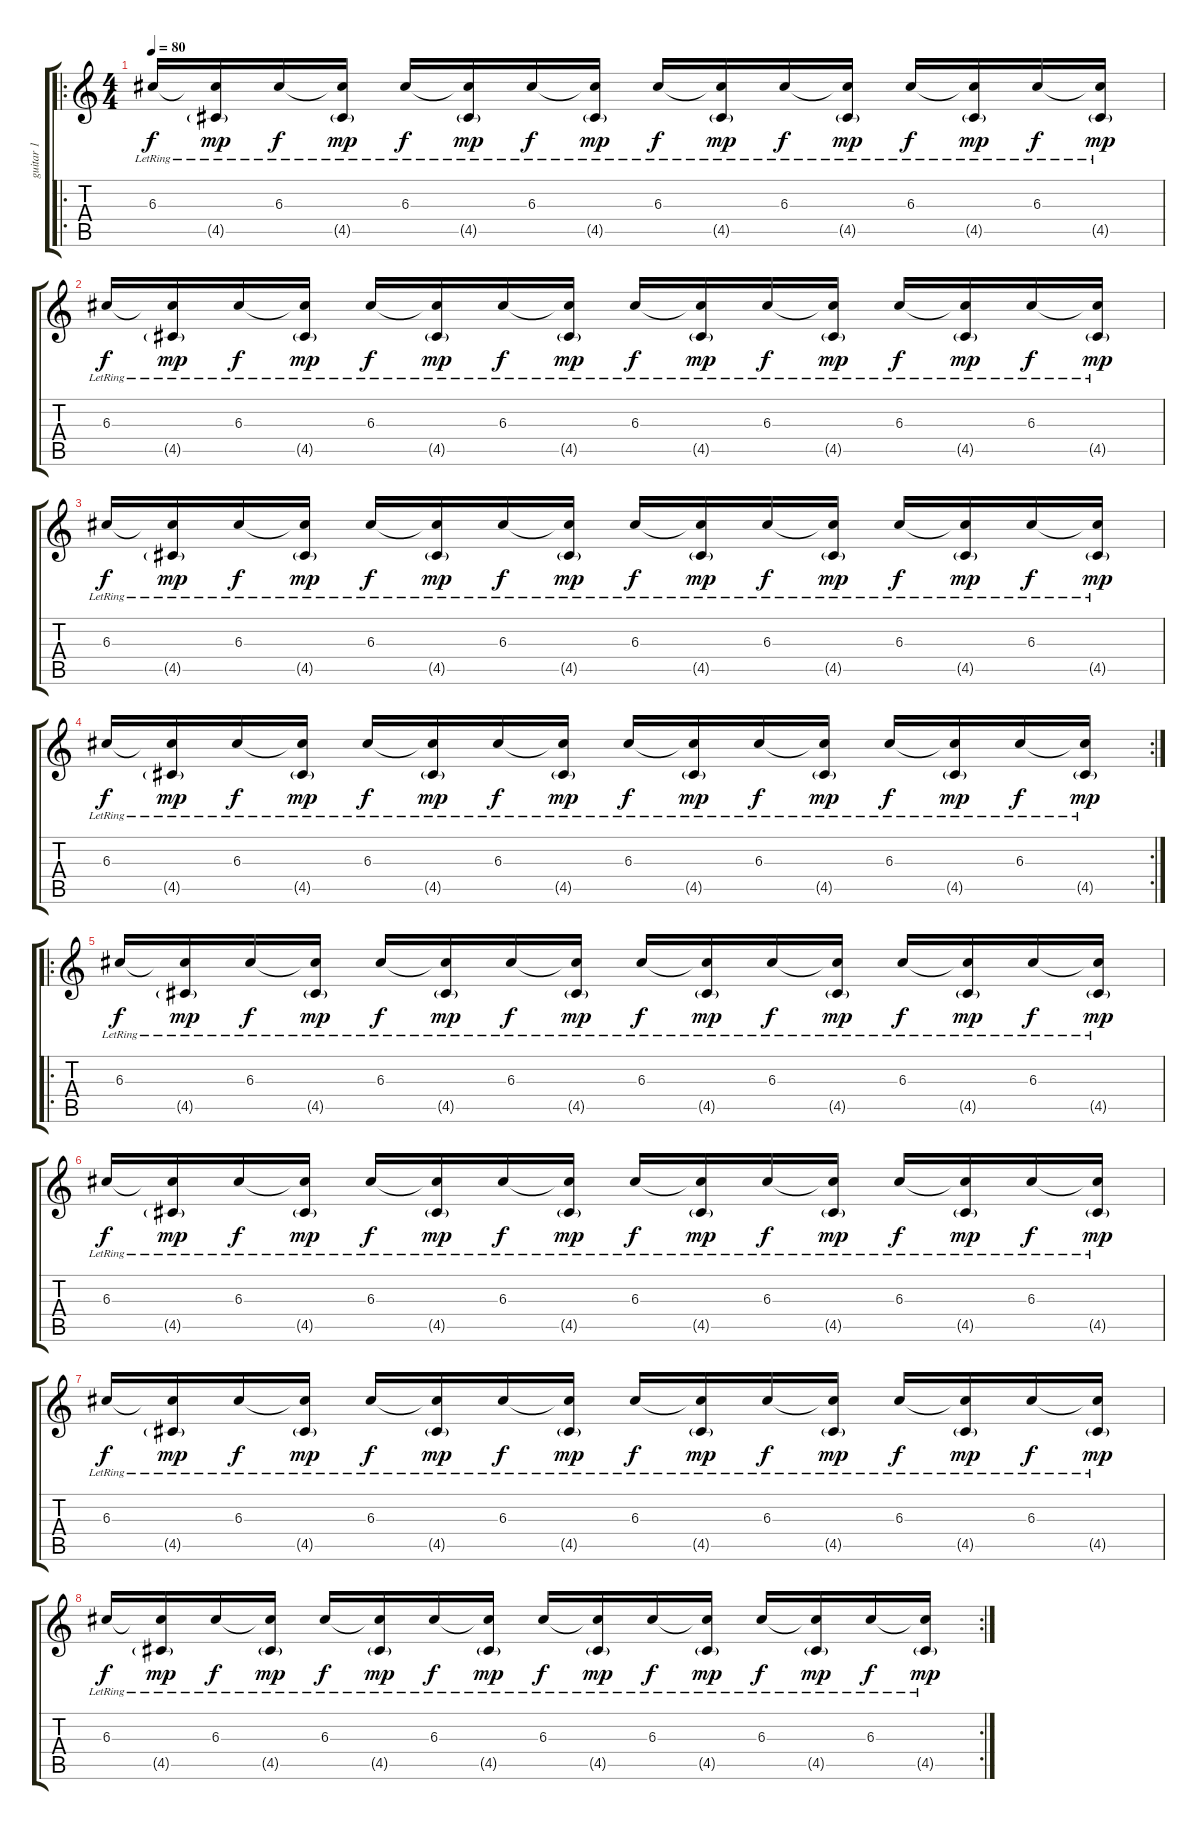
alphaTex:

\track ("guitar 1" "guitar 1") {instrument electricguitarclean}
\staff {score tabs}
\tuning (E4 B3 G3 D3 A2 E2) {hide}
\ro
\ts (4 4)
\tempo 80
\clef g2
\ks c
6.3{lr}.16{dy f} (6.3{t} 4.5{g lr}).16{dy mp} 6.3{lr}.16{dy f} (6.3{t} 4.5{g lr}).16{dy mp} 6.3{lr}.16{dy f} (6.3{t} 4.5{g lr}).16{dy mp} 6.3{lr}.16{dy f} (6.3{t} 4.5{g lr}).16{dy mp} 6.3{lr}.16{dy f} (6.3{t} 4.5{g lr}).16{dy mp} 6.3{lr}.16{dy f} (6.3{t} 4.5{g lr}).16{dy mp} 6.3{lr}.16{dy f} (6.3{t} 4.5{g lr}).16{dy mp} 6.3{lr}.16{dy f} (6.3{t} 4.5{g lr}).16{dy mp} |
6.3{lr}.16{dy f} (6.3{t} 4.5{g lr}).16{dy mp} 6.3{lr}.16{dy f} (6.3{t} 4.5{g lr}).16{dy mp} 6.3{lr}.16{dy f} (6.3{t} 4.5{g lr}).16{dy mp} 6.3{lr}.16{dy f} (6.3{t} 4.5{g lr}).16{dy mp} 6.3{lr}.16{dy f} (6.3{t} 4.5{g lr}).16{dy mp} 6.3{lr}.16{dy f} (6.3{t} 4.5{g lr}).16{dy mp} 6.3{lr}.16{dy f} (6.3{t} 4.5{g lr}).16{dy mp} 6.3{lr}.16{dy f} (6.3{t} 4.5{g lr}).16{dy mp} |
6.3{lr}.16{dy f} (6.3{t} 4.5{g lr}).16{dy mp} 6.3{lr}.16{dy f} (6.3{t} 4.5{g lr}).16{dy mp} 6.3{lr}.16{dy f} (6.3{t} 4.5{g lr}).16{dy mp} 6.3{lr}.16{dy f} (6.3{t} 4.5{g lr}).16{dy mp} 6.3{lr}.16{dy f} (6.3{t} 4.5{g lr}).16{dy mp} 6.3{lr}.16{dy f} (6.3{t} 4.5{g lr}).16{dy mp} 6.3{lr}.16{dy f} (6.3{t} 4.5{g lr}).16{dy mp} 6.3{lr}.16{dy f} (6.3{t} 4.5{g lr}).16{dy mp} |
\rc 2
6.3{lr}.16{dy f} (6.3{t} 4.5{g lr}).16{dy mp} 6.3{lr}.16{dy f} (6.3{t} 4.5{g lr}).16{dy mp} 6.3{lr}.16{dy f} (6.3{t} 4.5{g lr}).16{dy mp} 6.3{lr}.16{dy f} (6.3{t} 4.5{g lr}).16{dy mp} 6.3{lr}.16{dy f} (6.3{t} 4.5{g lr}).16{dy mp} 6.3{lr}.16{dy f} (6.3{t} 4.5{g lr}).16{dy mp} 6.3{lr}.16{dy f} (6.3{t} 4.5{g lr}).16{dy mp} 6.3{lr}.16{dy f} (6.3{t} 4.5{g lr}).16{dy mp} |
\ro
6.3{lr}.16{dy f} (6.3{t} 4.5{g lr}).16{dy mp} 6.3{lr}.16{dy f} (6.3{t} 4.5{g lr}).16{dy mp} 6.3{lr}.16{dy f} (6.3{t} 4.5{g lr}).16{dy mp} 6.3{lr}.16{dy f} (6.3{t} 4.5{g lr}).16{dy mp} 6.3{lr}.16{dy f} (6.3{t} 4.5{g lr}).16{dy mp} 6.3{lr}.16{dy f} (6.3{t} 4.5{g lr}).16{dy mp} 6.3{lr}.16{dy f} (6.3{t} 4.5{g lr}).16{dy mp} 6.3{lr}.16{dy f} (6.3{t} 4.5{g lr}).16{dy mp} |
6.3{lr}.16{dy f} (6.3{t} 4.5{g lr}).16{dy mp} 6.3{lr}.16{dy f} (6.3{t} 4.5{g lr}).16{dy mp} 6.3{lr}.16{dy f} (6.3{t} 4.5{g lr}).16{dy mp} 6.3{lr}.16{dy f} (6.3{t} 4.5{g lr}).16{dy mp} 6.3{lr}.16{dy f} (6.3{t} 4.5{g lr}).16{dy mp} 6.3{lr}.16{dy f} (6.3{t} 4.5{g lr}).16{dy mp} 6.3{lr}.16{dy f} (6.3{t} 4.5{g lr}).16{dy mp} 6.3{lr}.16{dy f} (6.3{t} 4.5{g lr}).16{dy mp} |
6.3{lr}.16{dy f} (6.3{t} 4.5{g lr}).16{dy mp} 6.3{lr}.16{dy f} (6.3{t} 4.5{g lr}).16{dy mp} 6.3{lr}.16{dy f} (6.3{t} 4.5{g lr}).16{dy mp} 6.3{lr}.16{dy f} (6.3{t} 4.5{g lr}).16{dy mp} 6.3{lr}.16{dy f} (6.3{t} 4.5{g lr}).16{dy mp} 6.3{lr}.16{dy f} (6.3{t} 4.5{g lr}).16{dy mp} 6.3{lr}.16{dy f} (6.3{t} 4.5{g lr}).16{dy mp} 6.3{lr}.16{dy f} (6.3{t} 4.5{g lr}).16{dy mp} |
\rc 2
6.3{lr}.16{dy f} (6.3{t} 4.5{g lr}).16{dy mp} 6.3{lr}.16{dy f} (6.3{t} 4.5{g lr}).16{dy mp} 6.3{lr}.16{dy f} (6.3{t} 4.5{g lr}).16{dy mp} 6.3{lr}.16{dy f} (6.3{t} 4.5{g lr}).16{dy mp} 6.3{lr}.16{dy f} (6.3{t} 4.5{g lr}).16{dy mp} 6.3{lr}.16{dy f} (6.3{t} 4.5{g lr}).16{dy mp} 6.3{lr}.16{dy f} (6.3{t} 4.5{g lr}).16{dy mp} 6.3{lr}.16{dy f} (6.3{t} 4.5{g lr}).16{dy mp}
